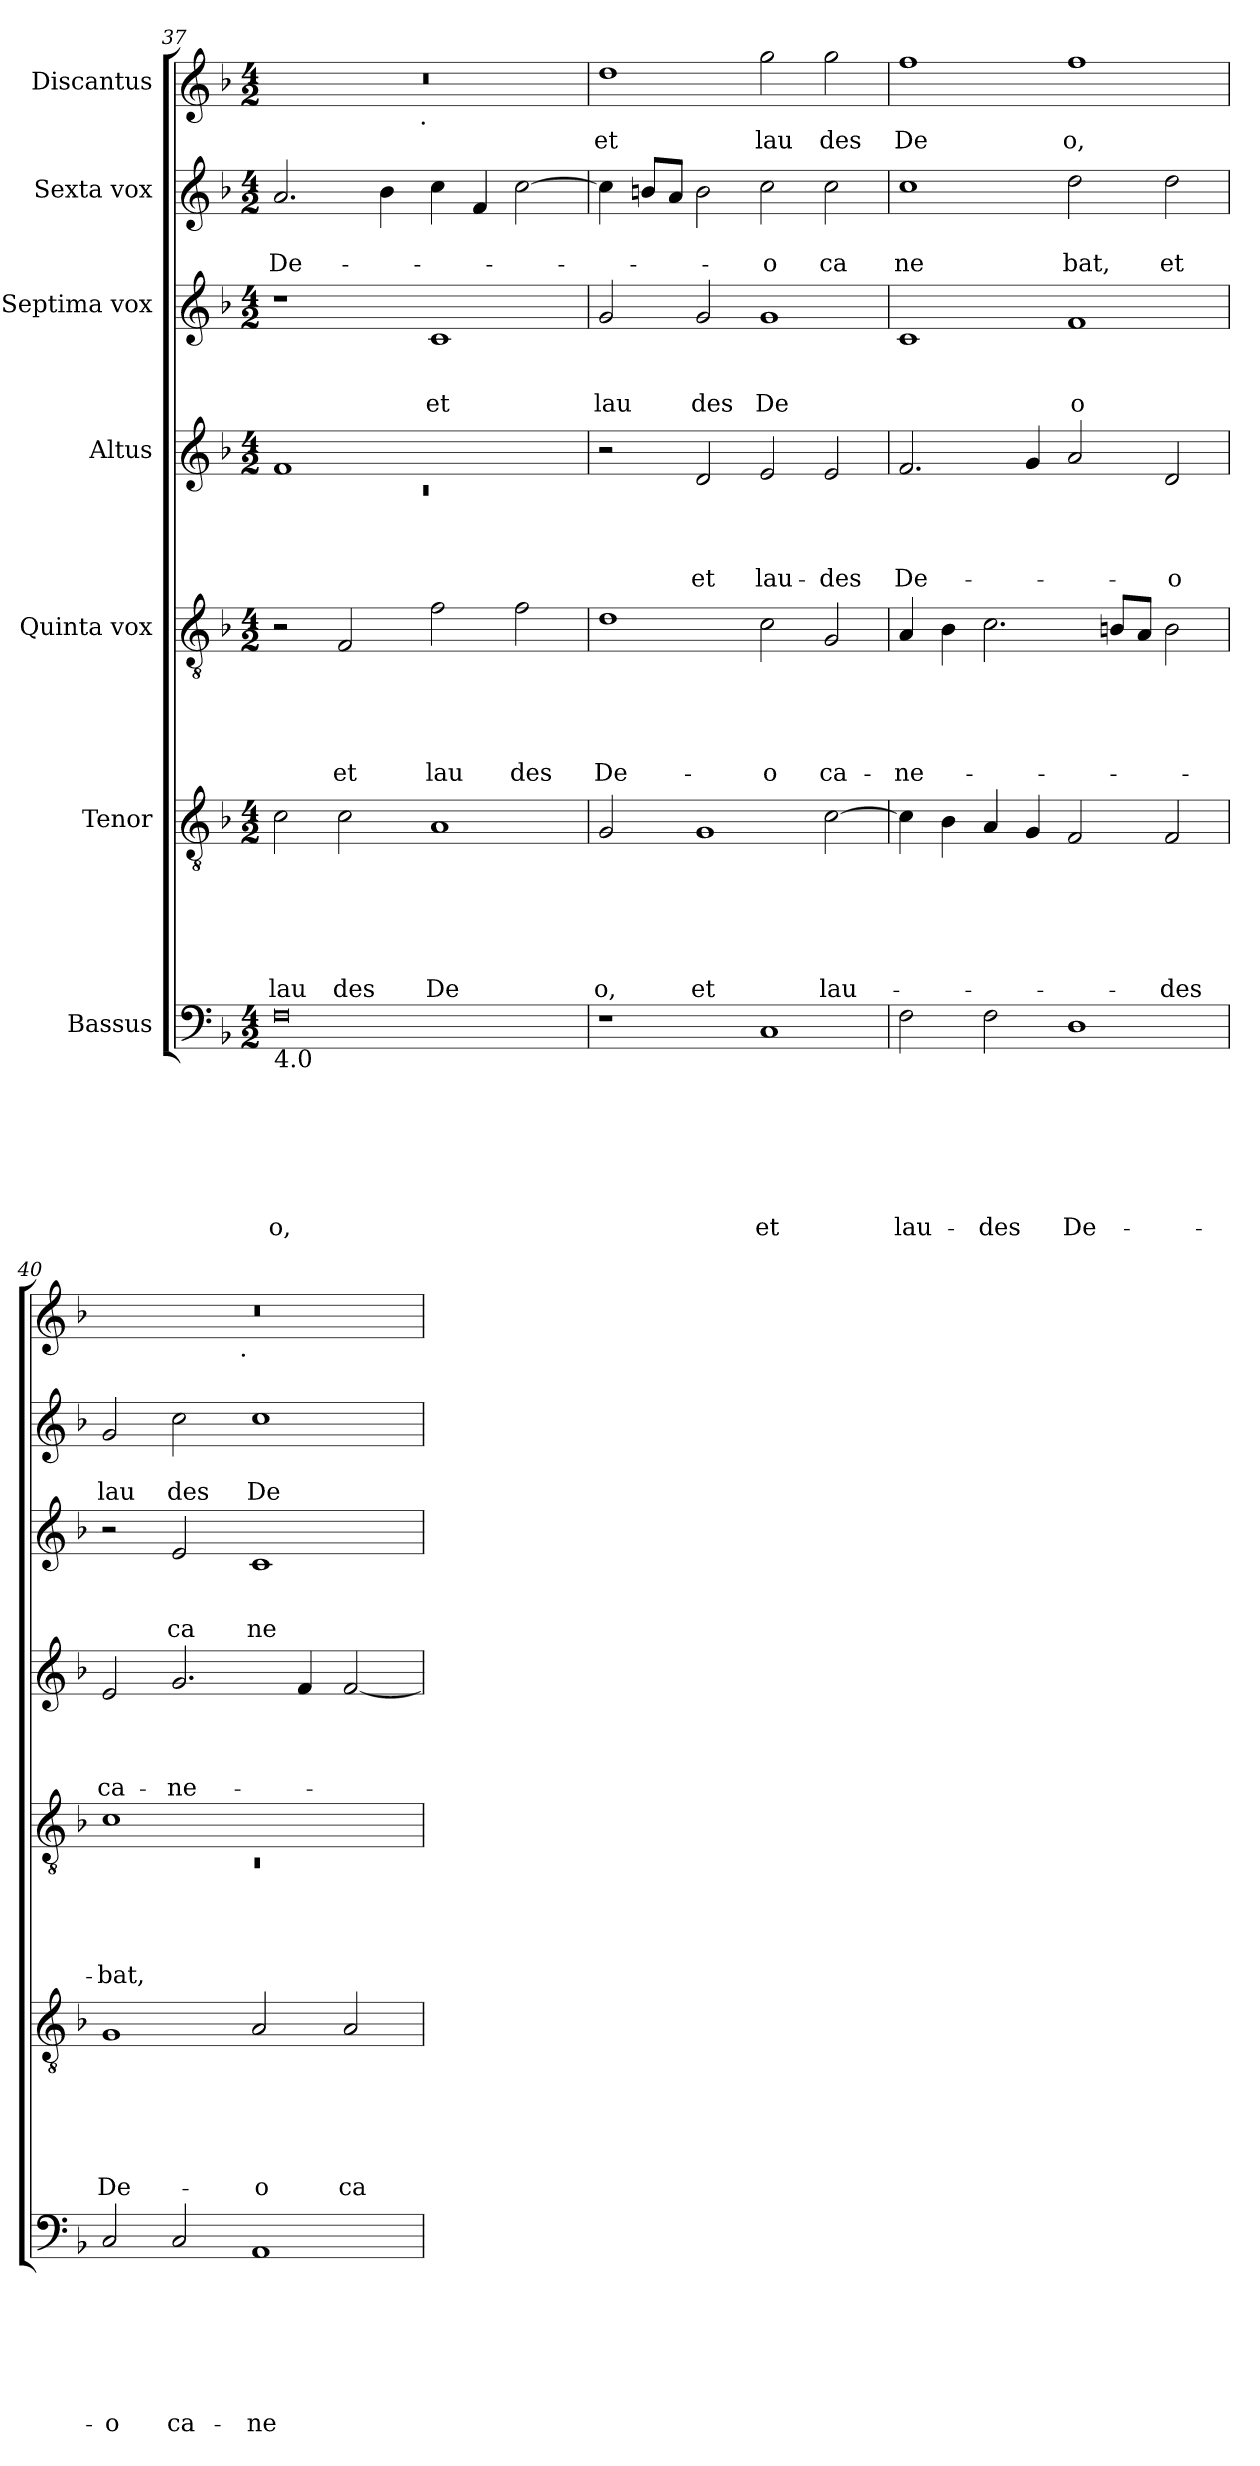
**kern	**text	**text	**text	**text	**text	**text	**text	**kern	**text	**text	**text	**text	**text	**text	**kern	**text	**text	**text	**text	**text	**kern	**text	**text	**text	**text	**kern	**text	**text	**text	**kern	**text	**text	**kern	**text
*part7	*part7	*part7	*part7	*part7	*part7	*part7	*part7	*part6	*part6	*part6	*part6	*part6	*part6	*part6	*part5	*part5	*part5	*part5	*part5	*part5	*part4	*part4	*part4	*part4	*part4	*part3	*part3	*part3	*part3	*part2	*part2	*part2	*part1	*part1
*staff7	*staff7	*staff7	*staff7	*staff7	*staff7	*staff7	*staff7	*staff6	*staff6	*staff6	*staff6	*staff6	*staff6	*staff6	*staff5	*staff5	*staff5	*staff5	*staff5	*staff5	*staff4	*staff4	*staff4	*staff4	*staff4	*staff3	*staff3	*staff3	*staff3	*staff2	*staff2	*staff2	*staff1	*staff1
*I"Bassus	*	*	*	*	*	*	*	*I"Tenor	*	*	*	*	*	*	*I"Quinta vox	*	*	*	*	*	*I"Altus	*	*	*	*	*I"Septima vox	*	*	*	*I"Sexta vox	*	*	*I"Discantus	*
*clefF4	*	*	*	*	*	*	*	*clefGv2	*	*	*	*	*	*	*clefGv2	*	*	*	*	*	*clefG2	*	*	*	*	*clefG2	*	*	*	*clefG2	*	*	*clefG2	*
*k[b-]	*	*	*	*	*	*	*	*k[b-]	*	*	*	*	*	*	*k[b-]	*	*	*	*	*	*k[b-]	*	*	*	*	*k[b-]	*	*	*	*k[b-]	*	*	*k[b-]	*
*F:	*	*	*	*	*	*	*	*F:	*	*	*	*	*	*	*F:	*	*	*	*	*	*F:	*	*	*	*	*F:	*	*	*	*F:	*	*	*F:	*
*M4/2	*	*	*	*	*	*	*	*M4/2	*	*	*	*	*	*	*M4/2	*	*	*	*	*	*M4/2	*	*	*	*	*M4/2	*	*	*	*M4/2	*	*	*M4/2	*
=37	=37	=37	=37	=37	=37	=37	=37	=37	=37	=37	=37	=37	=37	=37	=37	=37	=37	=37	=37	=37	=37	=37	=37	=37	=37	=37	=37	=37	=37	=37	=37	=37	=37	=37
*	*	*	*	*	*	*	*	*	*	*	*	*	*	*	*	*	*	*	*	*	*^	*	*	*	*	*	*	*	*	*	*	*	*	*
!LO:TX:b:t=4.0	!	!	!	!	!	!	!	!	!	!	!	!	!	!	!	!	!	!	!	!	!	!	!	!	!	!	!	!	!	!	!	!	!	!	!
!	!	!	!	!	!	!	!LO:LY:b	!	!	!	!	!	!	!LO:LY:b	!	!	!	!	!	!	!	!LO:N:vis=1	!	!	!	!	!	!	!	!	!	!	!LO:LY:b	!	!
*	*	*	*	*	*	*	*	*	*	*	*	*	*	*	*	*	*	*	*	*	*	*	*	*	*	*	*	*	*	*	*	*	*	*^	*
0F	.	.	.	.	.	.	o,	2c\	.	.	.	.	.	lau	2r	.	.	.	.	.	1f	0rc	.	.	.	.	1r	.	.	.	2.a/	.	De-	0r	2ryy	.
!	!	!	!	!	!	!	!	!	!	!	!	!	!	!LO:LY:b	!	!	!	!	!	!LO:LY:b	!	!	!	!	!	!	!	!	!	!	!	!	!	!	!	!
.	.	.	.	.	.	.	.	2c\	.	.	.	.	.	des	2F/	.	.	.	.	et	.	.	.	.	.	.	.	.	.	.	.	.	.	.	4...ryy	.
.	.	.	.	.	.	.	.	.	.	.	.	.	.	.	.	.	.	.	.	.	.	.	.	.	.	.	.	.	.	.	4b-\	.	.	.	.	.
!	!	!	!	!	!	!	!	!	!	!	!	!	!	!	!	!	!	!	!	!	!	!	!	!	!	!	!	!	!	!	!	!	!	!	!LO:TX:b:t=.	!
.	.	.	.	.	.	.	.	.	.	.	.	.	.	.	.	.	.	.	.	.	.	.	.	.	.	.	.	.	.	.	.	.	.	.	1ryy	.
!	!	!	!	!	!	!	!	!	!	!	!	!	!	!LO:LY:b	!	!	!	!	!	!LO:LY:b	!	!	!	!	!	!	!	!	!	!LO:LY:b	!	!	!	!	!	!
.	.	.	.	.	.	.	.	1A	.	.	.	.	.	De	2f\	.	.	.	.	lau	1ryy	.	.	.	.	.	1c	.	.	et	4cc\	.	.	.	.	.
.	.	.	.	.	.	.	.	.	.	.	.	.	.	.	.	.	.	.	.	.	.	.	.	.	.	.	.	.	.	.	4f/	.	.	.	.	.
!	!	!	!	!	!	!	!	!	!	!	!	!	!	!	!	!	!	!	!	!LO:LY:b	!	!	!	!	!	!	!	!	!	!	!	!	!	!	!	!
.	.	.	.	.	.	.	.	.	.	.	.	.	.	.	2f\	.	.	.	.	des	.	.	.	.	.	.	.	.	.	.	[>2cc\	.	.	.	.	.
.	.	.	.	.	.	.	.	.	.	.	.	.	.	.	.	.	.	.	.	.	.	.	.	.	.	.	.	.	.	.	.	.	.	.	32ryy	.
!!LO:PB:g=z
=38	=38	=38	=38	=38	=38	=38	=38	=38	=38	=38	=38	=38	=38	=38	=38	=38	=38	=38	=38	=38	=38	=38	=38	=38	=38	=38	=38	=38	=38	=38	=38	=38	=38	=38	=38	=38
!	!	!	!	!	!	!	!	!	!	!	!	!	!	!LO:LY:b	!	!	!	!	!	!LO:LY:b	!	!	!	!	!	!	!	!	!	!LO:LY:b	!	!	!	!	!	!LO:LY:b
*	*	*	*	*	*	*	*	*	*	*	*	*	*	*	*	*	*	*	*	*	*v	*v	*	*	*	*	*	*	*	*	*	*	*	*v	*v	*
1r	.	.	.	.	.	.	.	2G/	.	.	.	.	.	o,	1d	.	.	.	.	De-	2r	.	.	.	.	2g/	.	.	lau	4cc\]	.	.	1dd	et
.	.	.	.	.	.	.	.	.	.	.	.	.	.	.	.	.	.	.	.	.	.	.	.	.	.	.	.	.	.	8b/L	.	.	.	.
.	.	.	.	.	.	.	.	.	.	.	.	.	.	.	.	.	.	.	.	.	.	.	.	.	.	.	.	.	.	8a/J	.	.	.	.
!	!	!	!	!	!	!	!	!	!	!	!	!	!	!LO:LY:b	!	!	!	!	!	!	!	!	!	!	!LO:LY:b	!	!	!	!LO:LY:b	!	!	!	!	!
.	.	.	.	.	.	.	.	1G	.	.	.	.	.	et	.	.	.	.	.	.	2d/	.	.	.	et	2g/	.	.	des	2b\	.	.	.	.
!	!	!	!	!	!	!	!LO:LY:b	!	!	!	!	!	!	!	!	!	!	!	!	!LO:LY:b	!	!	!	!	!LO:LY:b	!	!	!	!LO:LY:b	!	!	!LO:LY:b	!	!LO:LY:b
1C	.	.	.	.	.	.	et	.	.	.	.	.	.	.	2c\	.	.	.	.	-o	2e/	.	.	.	lau-	1g	.	.	De	2cc\	.	-o	2gg\	lau
!	!	!	!	!	!	!	!	!	!	!	!	!	!	!LO:LY:b	!	!	!	!	!	!LO:LY:b	!	!	!	!	!LO:LY:b	!	!	!	!	!	!	!LO:LY:b	!	!LO:LY:b
.	.	.	.	.	.	.	.	[>2c\	.	.	.	.	.	lau-	2G/	.	.	.	.	ca-	2e/	.	.	.	-des	.	.	.	.	2cc\	.	ca	2gg\	des
=39	=39	=39	=39	=39	=39	=39	=39	=39	=39	=39	=39	=39	=39	=39	=39	=39	=39	=39	=39	=39	=39	=39	=39	=39	=39	=39	=39	=39	=39	=39	=39	=39	=39	=39
!	!	!	!	!	!	!	!LO:LY:b	!	!	!	!	!	!	!	!	!	!	!	!	!LO:LY:b	!	!	!	!	!LO:LY:b	!	!	!	!	!	!	!LO:LY:b	!	!LO:LY:b
2F\	.	.	.	.	.	.	lau-	4c\]	.	.	.	.	.	.	4A/	.	.	.	.	-ne-	2.f/	.	.	.	De-	1c	.	.	.	1cc	.	ne	1ff	De
.	.	.	.	.	.	.	.	4B-\	.	.	.	.	.	.	4B-\	.	.	.	.	.	.	.	.	.	.	.	.	.	.	.	.	.	.	.
!	!	!	!	!	!	!	!LO:LY:b	!	!	!	!	!	!	!	!	!	!	!	!	!	!	!	!	!	!	!	!	!	!	!	!	!	!	!
2F\	.	.	.	.	.	.	-des	4A/	.	.	.	.	.	.	2.c\	.	.	.	.	.	.	.	.	.	.	.	.	.	.	.	.	.	.	.
.	.	.	.	.	.	.	.	4G/	.	.	.	.	.	.	.	.	.	.	.	.	4g/	.	.	.	.	.	.	.	.	.	.	.	.	.
!	!	!	!	!	!	!	!LO:LY:b	!	!	!	!	!	!	!	!	!	!	!	!	!	!	!	!	!	!	!	!	!	!LO:LY:b	!	!	!LO:LY:b	!	!LO:LY:b
1D	.	.	.	.	.	.	De-	2F/	.	.	.	.	.	.	.	.	.	.	.	.	2a/	.	.	.	.	1f	.	.	o	2dd\	.	bat,	1ff	o,
.	.	.	.	.	.	.	.	.	.	.	.	.	.	.	8B/L	.	.	.	.	.	.	.	.	.	.	.	.	.	.	.	.	.	.	.
.	.	.	.	.	.	.	.	.	.	.	.	.	.	.	8A/J	.	.	.	.	.	.	.	.	.	.	.	.	.	.	.	.	.	.	.
!	!	!	!	!	!	!	!	!	!	!	!	!	!	!LO:LY:b	!	!	!	!	!	!	!	!	!	!	!LO:LY:b	!	!	!	!	!	!	!LO:LY:b	!	!
.	.	.	.	.	.	.	.	2F/	.	.	.	.	.	-des	2B\	.	.	.	.	.	2d/	.	.	.	-o	.	.	.	.	2dd\	.	et	.	.
=40	=40	=40	=40	=40	=40	=40	=40	=40	=40	=40	=40	=40	=40	=40	=40	=40	=40	=40	=40	=40	=40	=40	=40	=40	=40	=40	=40	=40	=40	=40	=40	=40	=40	=40
*	*	*	*	*	*	*	*	*	*	*	*	*	*	*	*^	*	*	*	*	*	*	*	*	*	*	*	*	*	*	*	*	*	*	*
!	!	!	!	!	!	!	!LO:LY:b	!	!	!	!	!	!	!LO:LY:b	!	!LO:N:vis=1	!	!	!	!	!LO:LY:b	!	!	!	!	!LO:LY:b	!	!	!	!	!	!	!LO:LY:b	!	!
*	*	*	*	*	*	*	*	*	*	*	*	*	*	*	*	*	*	*	*	*	*	*	*	*	*	*	*	*	*	*	*	*	*	*^	*
2C/	.	.	.	.	.	.	-o	1G	.	.	.	.	.	De-	1c	0rC	.	.	.	.	-bat,	2e/	.	.	.	ca-	2r	.	.	.	2g/	.	lau	0r	2ryy	.
!	!	!	!	!	!	!	!LO:LY:b	!	!	!	!	!	!	!	!	!	!	!	!	!	!	!	!	!	!	!LO:LY:b	!	!	!	!LO:LY:b	!	!	!LO:LY:b	!	!	!
2C/	.	.	.	.	.	.	ca-	.	.	.	.	.	.	.	.	.	.	.	.	.	.	2.g/	.	.	.	-ne-	2e/	.	.	ca	2cc\	.	des	.	4...ryy	.
!	!	!	!	!	!	!	!	!	!	!	!	!	!	!	!	!	!	!	!	!	!	!	!	!	!	!	!	!	!	!	!	!	!	!	!LO:TX:b:t=.	!
.	.	.	.	.	.	.	.	.	.	.	.	.	.	.	.	.	.	.	.	.	.	.	.	.	.	.	.	.	.	.	.	.	.	.	1ryy	.
!	!	!	!	!	!	!	!LO:LY:b	!	!	!	!	!	!	!LO:LY:b	!	!	!	!	!	!	!	!	!	!	!	!	!	!	!	!LO:LY:b	!	!	!LO:LY:b	!	!	!
1AA	.	.	.	.	.	.	-ne-	2A/	.	.	.	.	.	-o	1ryy	.	.	.	.	.	.	.	.	.	.	.	1c	.	.	ne	1cc	.	De	.	.	.
.	.	.	.	.	.	.	.	.	.	.	.	.	.	.	.	.	.	.	.	.	.	4f/	.	.	.	.	.	.	.	.	.	.	.	.	.	.
!	!	!	!	!	!	!	!	!	!	!	!	!	!	!LO:LY:b	!	!	!	!	!	!	!	!	!	!	!	!	!	!	!	!	!	!	!	!	!	!
.	.	.	.	.	.	.	.	2A/	.	.	.	.	.	ca-	.	.	.	.	.	.	.	[<2f/	.	.	.	.	.	.	.	.	.	.	.	.	.	.
.	.	.	.	.	.	.	.	.	.	.	.	.	.	.	.	.	.	.	.	.	.	.	.	.	.	.	.	.	.	.	.	.	.	.	32ryy	.
*	*	*	*	*	*	*	*	*	*	*	*	*	*	*	*v	*v	*	*	*	*	*	*	*	*	*	*	*	*	*	*	*	*	*	*v	*v	*
=	=	=	=	=	=	=	=	=	=	=	=	=	=	=	=	=	=	=	=	=	=	=	=	=	=	=	=	=	=	=	=	=	=	=
*-	*-	*-	*-	*-	*-	*-	*-	*-	*-	*-	*-	*-	*-	*-	*-	*-	*-	*-	*-	*-	*-	*-	*-	*-	*-	*-	*-	*-	*-	*-	*-	*-	*-	*-
